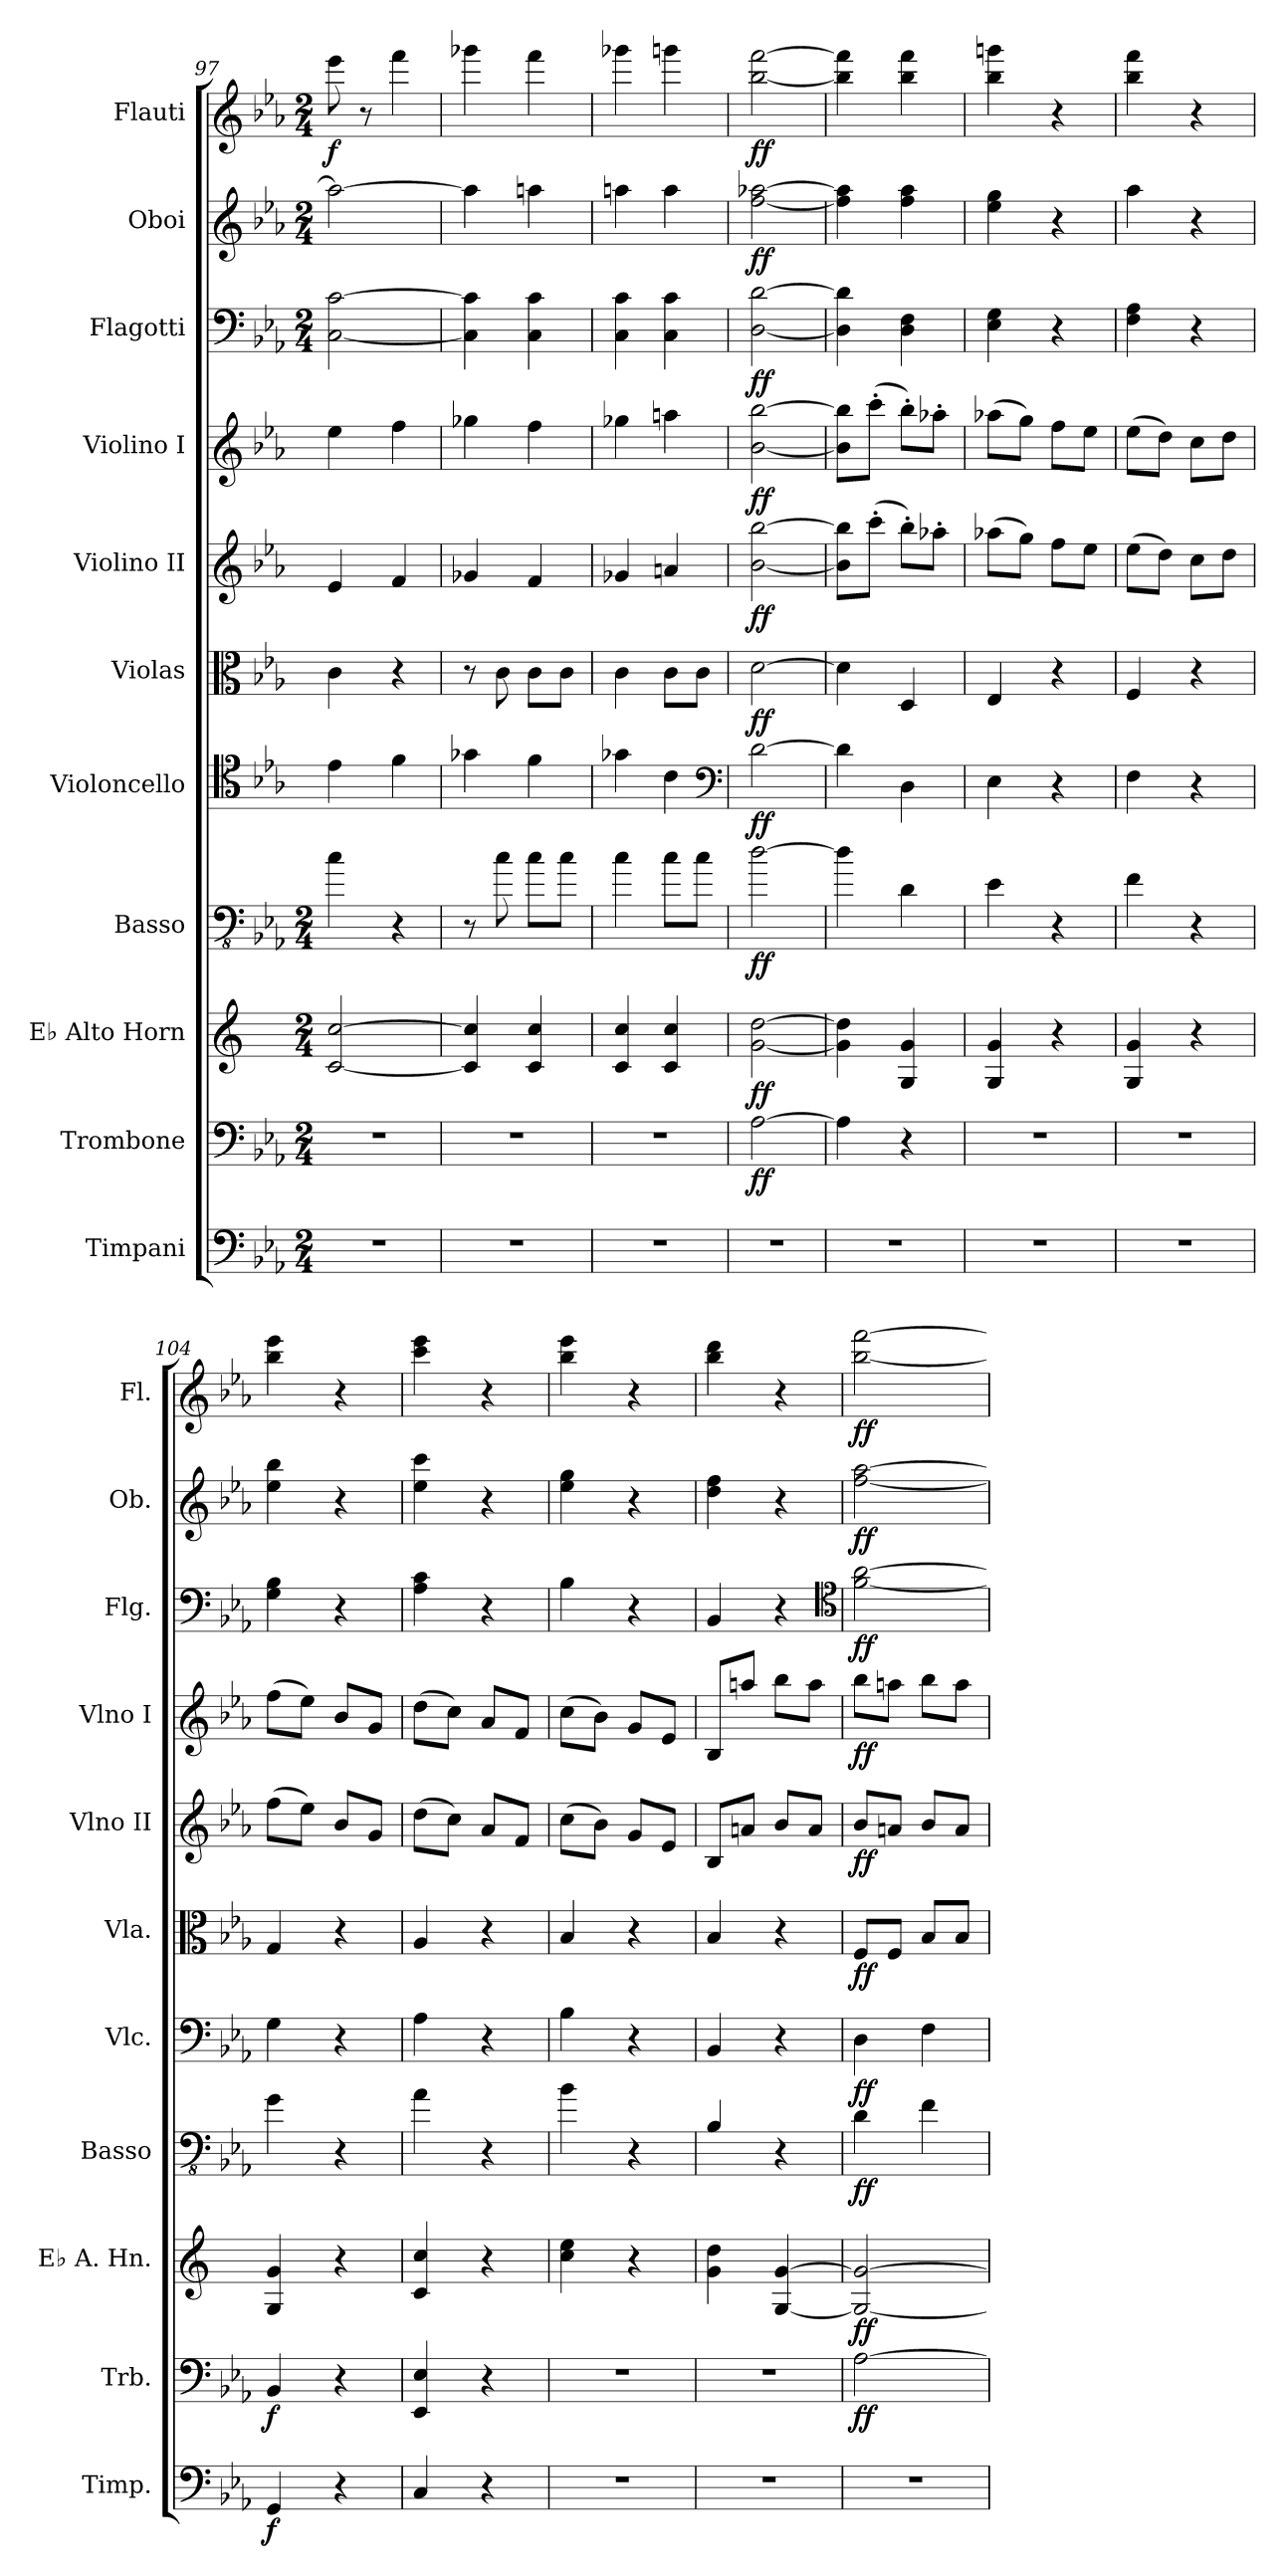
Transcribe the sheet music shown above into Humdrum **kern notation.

**kern	**dynam	**kern	**dynam	**kern	**dynam	**kern	**dynam	**kern	**dynam	**kern	**dynam	**kern	**dynam	**kern	**dynam	**kern	**dynam	**kern	**dynam	**kern	**dynam
*part11	*part11	*part10	*part10	*part9	*part9	*part8	*part8	*part7	*part7	*part6	*part6	*part5	*part5	*part4	*part4	*part3	*part3	*part2	*part2	*part1	*part1
*staff11	*staff11	*staff10	*staff10	*staff9	*staff9	*staff8	*staff8	*staff7	*staff7	*staff6	*staff6	*staff5	*staff5	*staff4	*staff4	*staff3	*staff3	*staff2	*staff2	*staff1	*staff1
*I"Timpani	*	*I"Trombone	*	*I"E♭ Alto Horn	*	*I"Basso	*	*I"Violoncello	*	*I"Violas	*	*I"Violino II	*	*I"Violino I	*	*I"Flagotti	*	*I"Oboi	*	*I"Flauti	*
*I'Timp.	*	*I'Trb.	*	*I'E♭ A. Hn.	*	*I'Basso	*	*I'Vlc.	*	*I'Vla.	*	*I'Vlno II	*	*I'Vlno I	*	*I'Flg.	*	*I'Ob.	*	*I'Fl.	*
*clefF4	*	*clefF4	*	*clefG2	*	*clefFv4	*	*clefC4	*	*clefC3	*	*clefG2	*	*clefG2	*	*clefF4	*	*clefG2	*	*clefG2	*
*	*	*	*	*ITrd5c9	*	*ITrd7c12	*	*	*	*	*	*	*	*	*	*	*	*	*	*	*
*k[b-e-a-]	*	*k[b-e-a-]	*	*k[b-e-a-]	*	*k[b-e-a-]	*	*k[b-e-a-]	*	*k[b-e-a-]	*	*k[b-e-a-]	*	*k[b-e-a-]	*	*k[b-e-a-]	*	*k[b-e-a-]	*	*k[b-e-a-]	*
*E-:	*	*E-:	*	*E-:	*	*E-:	*	*E-:	*	*E-:	*	*E-:	*	*E-:	*	*E-:	*	*E-:	*	*E-:	*
*M2/4	*	*M2/4	*	*M2/4	*	*M2/4	*	*	*	*	*	*	*	*	*	*M2/4	*	*M2/4	*	*M2/4	*
=97	=97	=97	=97	=97	=97	=97	=97	=97	=97	=97	=97	=97	=97	=97	=97	=97	=97	=97	=97	=97	=97
!	!	!	!	!	!	!	!	!	!	!	!	!	!	!	!	!	!	!	!	!	!LO:DY:b
2r	.	2r	.	[2E-/ [2e-/	.	4C\	.	4e-\	.	4c\	.	4e-/	.	4ee-\	.	[2C\ [2c\	.	2aa\_	.	8eee-\	f
.	.	.	.	.	.	.	.	.	.	.	.	.	.	.	.	.	.	.	.	8r	.
.	.	.	.	.	.	4r	.	4f\	.	4r	.	4f/	.	4ff\	.	.	.	.	.	4fff\	.
=98	=98	=98	=98	=98	=98	=98	=98	=98	=98	=98	=98	=98	=98	=98	=98	=98	=98	=98	=98	=98	=98
2r	.	2r	.	4E-/] 4e-/]	.	8r	.	4g-X\	.	8r	.	4g-X/	.	4gg-X\	.	4C\] 4c\]	.	4aa\]	.	4ggg-X\	.
.	.	.	.	.	.	8C\	.	.	.	8c\	.	.	.	.	.	.	.	.	.	.	.
.	.	.	.	4E-/ 4e-/	.	8C\L	.	4f\	.	8c\L	.	4f/	.	4ff\	.	4C\ 4c\	.	4aan\	.	4fff\	.
.	.	.	.	.	.	8C\J	.	.	.	8c\J	.	.	.	.	.	.	.	.	.	.	.
=99	=99	=99	=99	=99	=99	=99	=99	=99	=99	=99	=99	=99	=99	=99	=99	=99	=99	=99	=99	=99	=99
2r	.	2r	.	4E-/ 4e-/	.	4C\	.	4g-X\	.	4c\	.	4g-X/	.	4gg-X\	.	4C\ 4c\	.	4aan\	.	4ggg-X\	.
.	.	.	.	4E-/ 4e-/	.	8C\L	.	4c\	.	8c\L	.	4an/	.	4aan\	.	4C\ 4c\	.	4aa\	.	4gggn\	.
.	.	.	.	.	.	8C\J	.	.	.	8c\J	.	.	.	.	.	.	.	.	.	.	.
*	*	*	*	*	*	*	*	*clefF4	*	*	*	*	*	*	*	*	*	*	*	*	*
=100	=100	=100	=100	=100	=100	=100	=100	=100	=100	=100	=100	=100	=100	=100	=100	=100	=100	=100	=100	=100	=100
!	!	!	!LO:DY:b	!	!LO:DY:b	!	!LO:DY:b	!	!LO:DY:b	!	!LO:DY:b	!	!LO:DY:b	!	!LO:DY:b	!	!LO:DY:b	!	!LO:DY:b	!	!LO:DY:b
2r	.	[2A-\	ff	[2B-\ [2f\	ff	[2D\	ff	[2d\	ff	[2d\	ff	[2b-\ [2bb-\	ff	[2b-\ [2bb-\	ff	[2D\ [2d\	ff	[2ff\ [2aa-X\	ff	[2bb-\ [2fff\	ff
!!LO:PB:g=z
=101	=101	=101	=101	=101	=101	=101	=101	=101	=101	=101	=101	=101	=101	=101	=101	=101	=101	=101	=101	=101	=101
2r	.	4A-\]	.	4B-\] 4f\]	.	4D\]	.	4d\]	.	4d\]	.	8b-\] 8bb-\]L	.	8b-\] 8bb-\]L	.	4D\] 4d\]	.	4ff\] 4aa-\]	.	4bb-\] 4fff\]	.
.	.	.	.	.	.	.	.	.	.	.	.	(8ccc'\J	.	(8ccc'\J	.	.	.	.	.	.	.
.	.	4r	.	4BB-/ 4B-/	.	4DD\	.	4D\	.	4D/	.	8bb-'\L)	.	8bb-'\L)	.	4D\ 4F\	.	4ff\ 4aa-\	.	4bb-\ 4fff\	.
.	.	.	.	.	.	.	.	.	.	.	.	8aa-X'\J	.	8aa-X'\J	.	.	.	.	.	.	.
=102	=102	=102	=102	=102	=102	=102	=102	=102	=102	=102	=102	=102	=102	=102	=102	=102	=102	=102	=102	=102	=102
2r	.	2r	.	4BB-/ 4B-/	.	4EE-\	.	4E-\	.	4E-/	.	(8aa-X\L	.	(8aa-X\L	.	4E-\ 4G\	.	4ee-\ 4gg\	.	4bb-\ 4gggn\	.
.	.	.	.	.	.	.	.	.	.	.	.	8gg\J)	.	8gg\J)	.	.	.	.	.	.	.
.	.	.	.	4r	.	4r	.	4r	.	4r	.	8ff\L	.	8ff\L	.	4r	.	4r	.	4r	.
.	.	.	.	.	.	.	.	.	.	.	.	8ee-\J	.	8ee-\J	.	.	.	.	.	.	.
=103	=103	=103	=103	=103	=103	=103	=103	=103	=103	=103	=103	=103	=103	=103	=103	=103	=103	=103	=103	=103	=103
2r	.	2r	.	4BB-/ 4B-/	.	4FF\	.	4F\	.	4F/	.	(8ee-\L	.	(8ee-\L	.	4F\ 4A-\	.	4aa-\	.	4bb-\ 4fff\	.
.	.	.	.	.	.	.	.	.	.	.	.	8dd\J)	.	8dd\J)	.	.	.	.	.	.	.
.	.	.	.	4r	.	4r	.	4r	.	4r	.	8cc\L	.	8cc\L	.	4r	.	4r	.	4r	.
.	.	.	.	.	.	.	.	.	.	.	.	8dd\J	.	8dd\J	.	.	.	.	.	.	.
=104	=104	=104	=104	=104	=104	=104	=104	=104	=104	=104	=104	=104	=104	=104	=104	=104	=104	=104	=104	=104	=104
!	!LO:DY:b	!	!LO:DY:b	!	!	!	!	!	!	!	!	!	!	!	!	!	!	!	!	!	!
4GG/	f	4BB-/	f	4BB-/ 4B-/	.	4GG\	.	4G\	.	4G/	.	(8ff\L	.	(8ff\L	.	4G\ 4B-\	.	4ee-\ 4bb-\	.	4bb-\ 4eee-\	.
.	.	.	.	.	.	.	.	.	.	.	.	8ee-\J)	.	8ee-\J)	.	.	.	.	.	.	.
4r	.	4r	.	4r	.	4r	.	4r	.	4r	.	8b-/L	.	8b-/L	.	4r	.	4r	.	4r	.
.	.	.	.	.	.	.	.	.	.	.	.	8g/J	.	8g/J	.	.	.	.	.	.	.
=105	=105	=105	=105	=105	=105	=105	=105	=105	=105	=105	=105	=105	=105	=105	=105	=105	=105	=105	=105	=105	=105
4C/	.	4EE-/ 4E-/	.	4E-/ 4e-/	.	4AA-\	.	4A-\	.	4A-/	.	(8dd\L	.	(8dd\L	.	4A-\ 4c\	.	4ee-\ 4ccc\	.	4ccc\ 4eee-\	.
.	.	.	.	.	.	.	.	.	.	.	.	8cc\J)	.	8cc\J)	.	.	.	.	.	.	.
4r	.	4r	.	4r	.	4r	.	4r	.	4r	.	8a-/L	.	8a-/L	.	4r	.	4r	.	4r	.
.	.	.	.	.	.	.	.	.	.	.	.	8f/J	.	8f/J	.	.	.	.	.	.	.
=106	=106	=106	=106	=106	=106	=106	=106	=106	=106	=106	=106	=106	=106	=106	=106	=106	=106	=106	=106	=106	=106
2r	.	2r	.	4e-\ 4g\	.	4BB-\	.	4B-\	.	4B-/	.	(8cc\L	.	(8cc\L	.	4B-\	.	4ee-\ 4gg\	.	4bb-\ 4eee-\	.
.	.	.	.	.	.	.	.	.	.	.	.	8b-\J)	.	8b-\J)	.	.	.	.	.	.	.
.	.	.	.	4r	.	4r	.	4r	.	4r	.	8g/L	.	8g/L	.	4r	.	4r	.	4r	.
.	.	.	.	.	.	.	.	.	.	.	.	8e-/J	.	8e-/J	.	.	.	.	.	.	.
=107	=107	=107	=107	=107	=107	=107	=107	=107	=107	=107	=107	=107	=107	=107	=107	=107	=107	=107	=107	=107	=107
2r	.	2r	.	4B-\ 4f\	.	4BBB-/	.	4BB-/	.	4B-/	.	8B-/L	.	8B-/L	.	4BB-/	.	4dd\ 4ff\	.	4bb-\ 4ddd\	.
.	.	.	.	.	.	.	.	.	.	.	.	8an/J	.	8aan/J	.	.	.	.	.	.	.
.	.	.	.	[4BB-/ [4B-/	.	4r	.	4r	.	4r	.	8b-/L	.	8bb-\L	.	4r	.	4r	.	4r	.
.	.	.	.	.	.	.	.	.	.	.	.	8a/J	.	8aa\J	.	.	.	.	.	.	.
*	*	*	*	*	*	*	*	*	*	*	*	*	*	*	*	*clefC4	*	*	*	*	*
=108	=108	=108	=108	=108	=108	=108	=108	=108	=108	=108	=108	=108	=108	=108	=108	=108	=108	=108	=108	=108	=108
!	!	!	!LO:DY:b	!	!LO:DY:b	!	!LO:DY:b	!	!LO:DY:b	!	!LO:DY:b	!	!LO:DY:b	!	!LO:DY:b	!	!LO:DY:b	!	!LO:DY:b	!	!LO:DY:b
2r	.	[2A-\	ff	2BB-/_ 2B-/_	ff	4DD\	ff	4D\	ff	8F/L	ff	8b-/L	ff	8bb-\L	ff	[2f\ [2a-\	ff	[2ff\ [2aa-\	ff	[2bb-\ [2fff\	ff
.	.	.	.	.	.	.	.	.	.	8F/J	.	8an/J	.	8aan\J	.	.	.	.	.	.	.
.	.	.	.	.	.	4FF\	.	4F\	.	8B-/L	.	8b-/L	.	8bb-\L	.	.	.	.	.	.	.
.	.	.	.	.	.	.	.	.	.	8B-/J	.	8a/J	.	8aa\J	.	.	.	.	.	.	.
=	=	=	=	=	=	=	=	=	=	=	=	=	=	=	=	=	=	=	=	=	=
*-	*-	*-	*-	*-	*-	*-	*-	*-	*-	*-	*-	*-	*-	*-	*-	*-	*-	*-	*-	*-	*-
